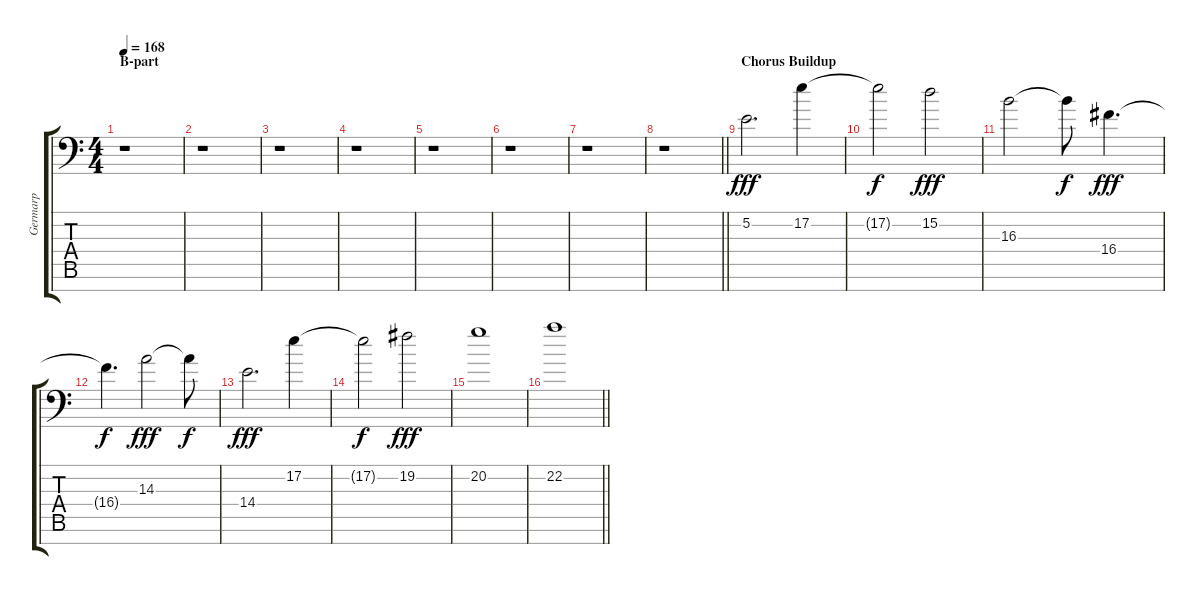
\track ("Germarp" "Germarp") {instrument lead2sawtooth}
\staff {score tabs}
\tuning (C6 B3 G3 D3 A2 E2 C-1) {hide}
\ts (4 4)
\section ("" "B-part")
\tempo 168
\clef f4
\ks c
r.1{dy fff} |
r.1 |
r.1 |
r.1 |
r.1 |
r.1 |
r.1 |
\barLineRight lightlight
r.1 |
\section ("" "Chorus Buildup")
5.2.2{d} 17.2.4 |
17.2{t}.2{dy f} 15.2.2{dy fff} |
16.3.2 16.3{t}.8{dy f} 16.4.4{d dy fff} |
16.4{t}.4{d dy f} 14.3.2{dy fff} 14.3{t}.8{dy f} |
14.4.2{d dy fff} 17.2.4 |
17.2{t}.2{dy f} 19.2.2{dy fff} |
20.2.1 |
\barLineRight lightlight
22.2.1
